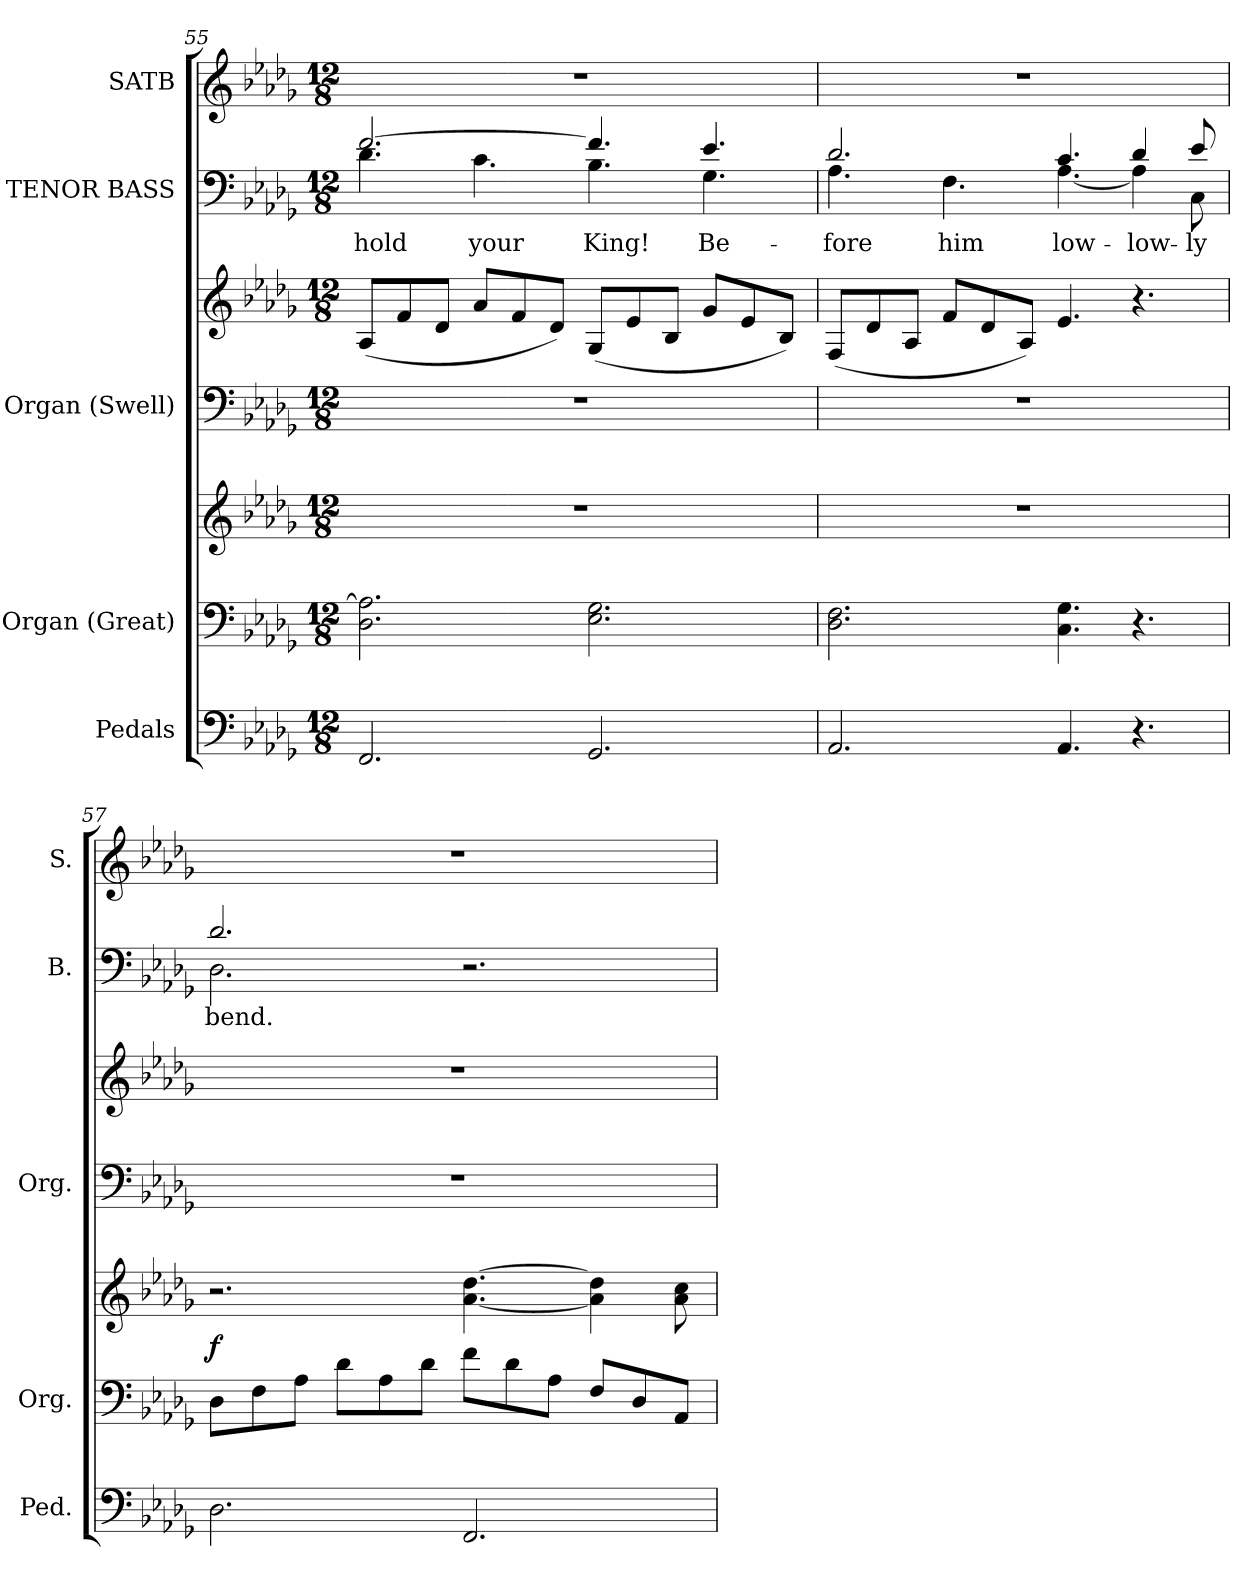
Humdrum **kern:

**kern	**kern	**kern	**dynam	**kern	**kern	**kern	**text	**kern
*part5	*part4	*part4	*part4	*part3	*part3	*part2	*part2	*part1
*staff7	*staff6	*staff5	*staff5/6	*staff4	*staff3	*staff2	*staff2	*staff1
*I"Pedals	*I"Organ (Great)	*	*	*I"Organ (Swell)	*	*I"TENOR BASS	*	*I"SATB
*I'Ped.	*I'Org.	*	*	*I'Org.	*	*I'B.	*	*I'S.
*clefF4	*clefF4	*clefG2	*	*clefF4	*clefG2	*clefF4	*	*clefG2
*k[b-e-a-d-g-]	*k[b-e-a-d-g-]	*k[b-e-a-d-g-]	*	*k[b-e-a-d-g-]	*k[b-e-a-d-g-]	*k[b-e-a-d-g-]	*	*k[b-e-a-d-g-]
*D-:	*D-:	*D-:	*	*D-:	*D-:	*D-:	*	*D-:
*M12/8	*M12/8	*M12/8	*	*M12/8	*M12/8	*M12/8	*	*M12/8
=55	=55	=55	=55	=55	=55	=55	=55	=55
!	!	!LO:N:vis=1	!	!LO:N:vis=1	!	!	!	!
!	!	!	!	!	!	!	!LO:LY:a:color=#000000	!
*	*	*	*	*	*	*^	*	*
!	!	!	!	!	!	!	!	!LO:LY:b:color=#000000	!LO:N:vis=1
2.FFi/	2.D-i\ 2.A-i]	1.r	.	1.r	(8A-i/L	[>2.fi/	4.d-i\	hold	1.r
.	.	.	.	.	8fi/	.	.	.	.
.	.	.	.	.	8d-i/J	.	.	.	.
!	!	!	!	!	!	!	!	!LO:LY:b:color=#000000	!
.	.	.	.	.	8a-i/L	.	4.ci\	your	.
.	.	.	.	.	8fi/	.	.	.	.
.	.	.	.	.	8d-i/J)	.	.	.	.
!	!	!	!	!	!	!	!	!LO:LY:b:color=#000000	!
2.GG-i/	2.E-i\ 2.G-i	.	.	.	(8G-i/L	4.fi/]	4.B-i\	King!	.
.	.	.	.	.	8e-i/	.	.	.	.
.	.	.	.	.	8B-i/J	.	.	.	.
!	!	!	!	!	!	!	!	!LO:LY:a:color=#000000	!
!	!	!	!	!	!	!	!	!LO:LY:b:color=#000000	!
.	.	.	.	.	8g-i/L	4.e-i/	4.G-i\	-Be-	.
.	.	.	.	.	8e-i/	.	.	.	.
.	.	.	.	.	8B-i/J)	.	.	.	.
=56	=56	=56	=56	=56	=56	=56	=56	=56	=56
!	!	!LO:N:vis=1	!	!LO:N:vis=1	!	!	!	!	!
!	!	!	!	!	!	!	!	!LO:LY:a:color=#000000	!
!	!	!	!	!	!	!	!	!LO:LY:b:color=#000000	!LO:N:vis=1
2.AA-i/	2.D-i\ 2.Fi	1.r	.	1.r	(8Fi/L	2.d-i/	4.A-i\	fore	1.r
.	.	.	.	.	8d-i/	.	.	.	.
.	.	.	.	.	8A-i/J	.	.	.	.
!	!	!	!	!	!	!	!	!LO:LY:b:color=#000000	!
.	.	.	.	.	8fi/L	.	4.Fi\	him	.
.	.	.	.	.	8d-i/	.	.	.	.
.	.	.	.	.	8A-i/J)	.	.	.	.
!	!	!	!	!	!	!	!	!LO:LY:a:color=#000000	!
!	!	!	!	!	!	!	!	!LO:LY:b:color=#000000	!
4.AA-i/	4.Ci\ 4.G-i	.	.	.	4.e-i/	4.ci/	[<4.A-i\	low-	.
!	!	!	!	!	!	!	!	!LO:LY:a:color=#000000	!
4.r	4.r	.	.	.	4.r	4d-i/	4A-i\]	-low-	.
!	!	!	!	!	!	!	!	!LO:LY:a:color=#000000	!
!	!	!	!	!	!	!	!	!LO:LY:b:color=#000000	!
.	.	.	.	.	.	8e-i/	8Ci\	ly	.
!!LO:LB:g=z
=57	=57	=57	=57	=57	=57	=57	=57	=57	=57
!	!	!	!	!LO:N:vis=1	!LO:N:vis=1	!	!	!	!
!	!	!	!	!	!	!	!	!LO:LY:a:color=#000000	!
!	!	!	!	!	!	!	!	!LO:LY:b:color=#000000	!LO:N:vis=1
2.D-i\	8D-i\L	2.r	f	1.r	1.r	2.d-i/	2.D-i\	bend.	1.r
.	8Fi\	.	.	.	.	.	.	.	.
.	8A-i\J	.	.	.	.	.	.	.	.
.	8d-i\L	.	.	.	.	.	.	.	.
.	8A-i\	.	.	.	.	.	.	.	.
.	8d-i\J	.	.	.	.	.	.	.	.
2.FFi/	8fi\L	[<4.a-i\ [>4.dd-i	.	.	.	2.r	2.ryy	.	.
.	8d-i\	.	.	.	.	.	.	.	.
.	8A-i\J	.	.	.	.	.	.	.	.
.	8Fi/L	4a-i\] 4dd-i]	.	.	.	.	.	.	.
.	8D-i/	.	.	.	.	.	.	.	.
.	8AA-i/J	8a-i\ 8cci	.	.	.	.	.	.	.
*	*	*	*	*	*	*v	*v	*	*
=	=	=	=	=	=	=	=	=
*-	*-	*-	*-	*-	*-	*-	*-	*-
